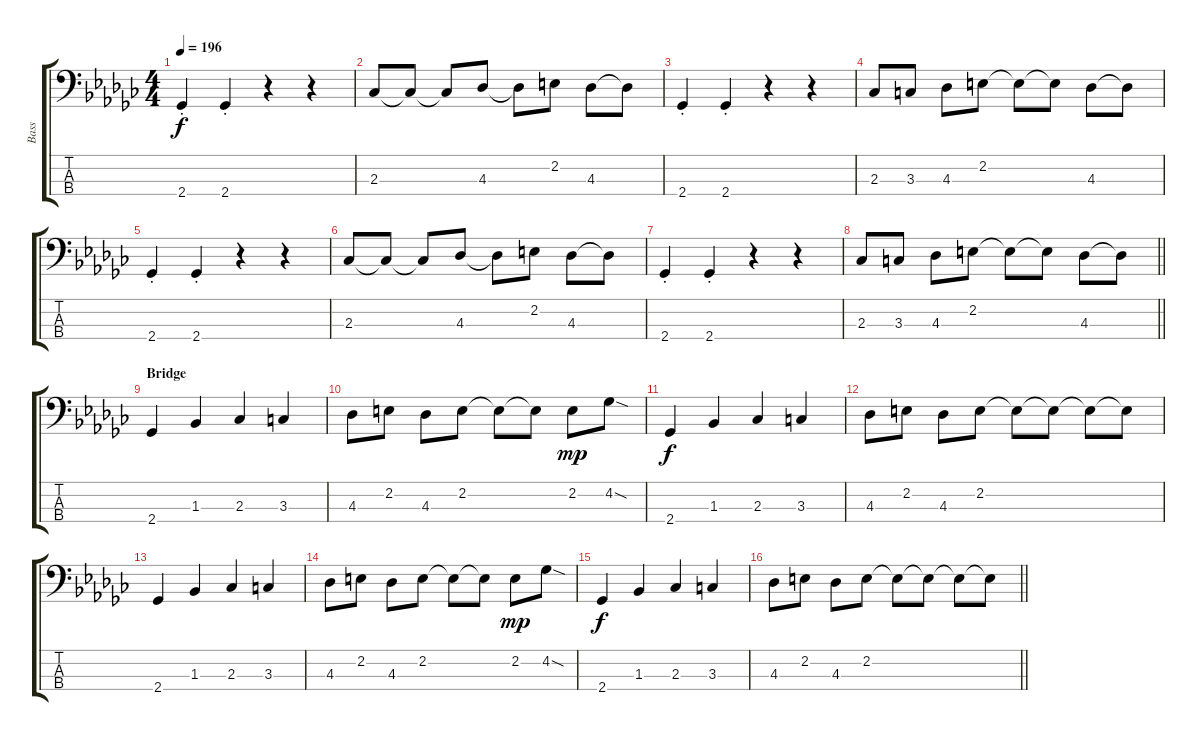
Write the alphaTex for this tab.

\track ("Bass" "Bass") {instrument electricbassfinger}
\staff {score tabs}
\tuning (G2 D2 A1 E1) {hide}
\ts (4 4)
\tempo 196
\clef f4
\ks gb
2.4{st}.4{dy f} 2.4{st}.4 r.4 r.4 |
2.3.8 2.3{t}.8 2.3{t}.8 4.3.8 4.3{t}.8 2.2.8 4.3.8 4.3{t}.8 |
2.4{st}.4 2.4{st}.4 r.4 r.4 |
2.3.8 3.3.8 4.3.8 2.2.8 2.2{t}.8 2.2{t}.8 4.3.8 4.3{t}.8 |
2.4{st}.4 2.4{st}.4 r.4 r.4 |
2.3.8 2.3{t}.8 2.3{t}.8 4.3.8 4.3{t}.8 2.2.8 4.3.8 4.3{t}.8 |
2.4{st}.4 2.4{st}.4 r.4 r.4 |
\barLineRight lightlight
2.3.8 3.3.8 4.3.8 2.2.8 2.2{t}.8 2.2{t}.8 4.3.8 4.3{t}.8 |
\section ("" "Bridge")
2.4.4 1.3.4 2.3.4 3.3.4 |
4.3.8 2.2.8 4.3.8 2.2.8 2.2{t}.8 2.2{t}.8 2.2.8{dy mp} 4.2{sod}.8 |
2.4.4{dy f} 1.3.4 2.3.4 3.3.4 |
4.3.8 2.2.8 4.3.8 2.2.8 2.2{t}.8 2.2{t}.8 2.2{t}.8 2.2{t}.8 |
2.4.4 1.3.4 2.3.4 3.3.4 |
4.3.8 2.2.8 4.3.8 2.2.8 2.2{t}.8 2.2{t}.8 2.2.8{dy mp} 4.2{sod}.8 |
2.4.4{dy f} 1.3.4 2.3.4 3.3.4 |
\barLineRight lightlight
4.3.8 2.2.8 4.3.8 2.2.8 2.2{t}.8 2.2{t}.8 2.2{t}.8 2.2{t}.8
